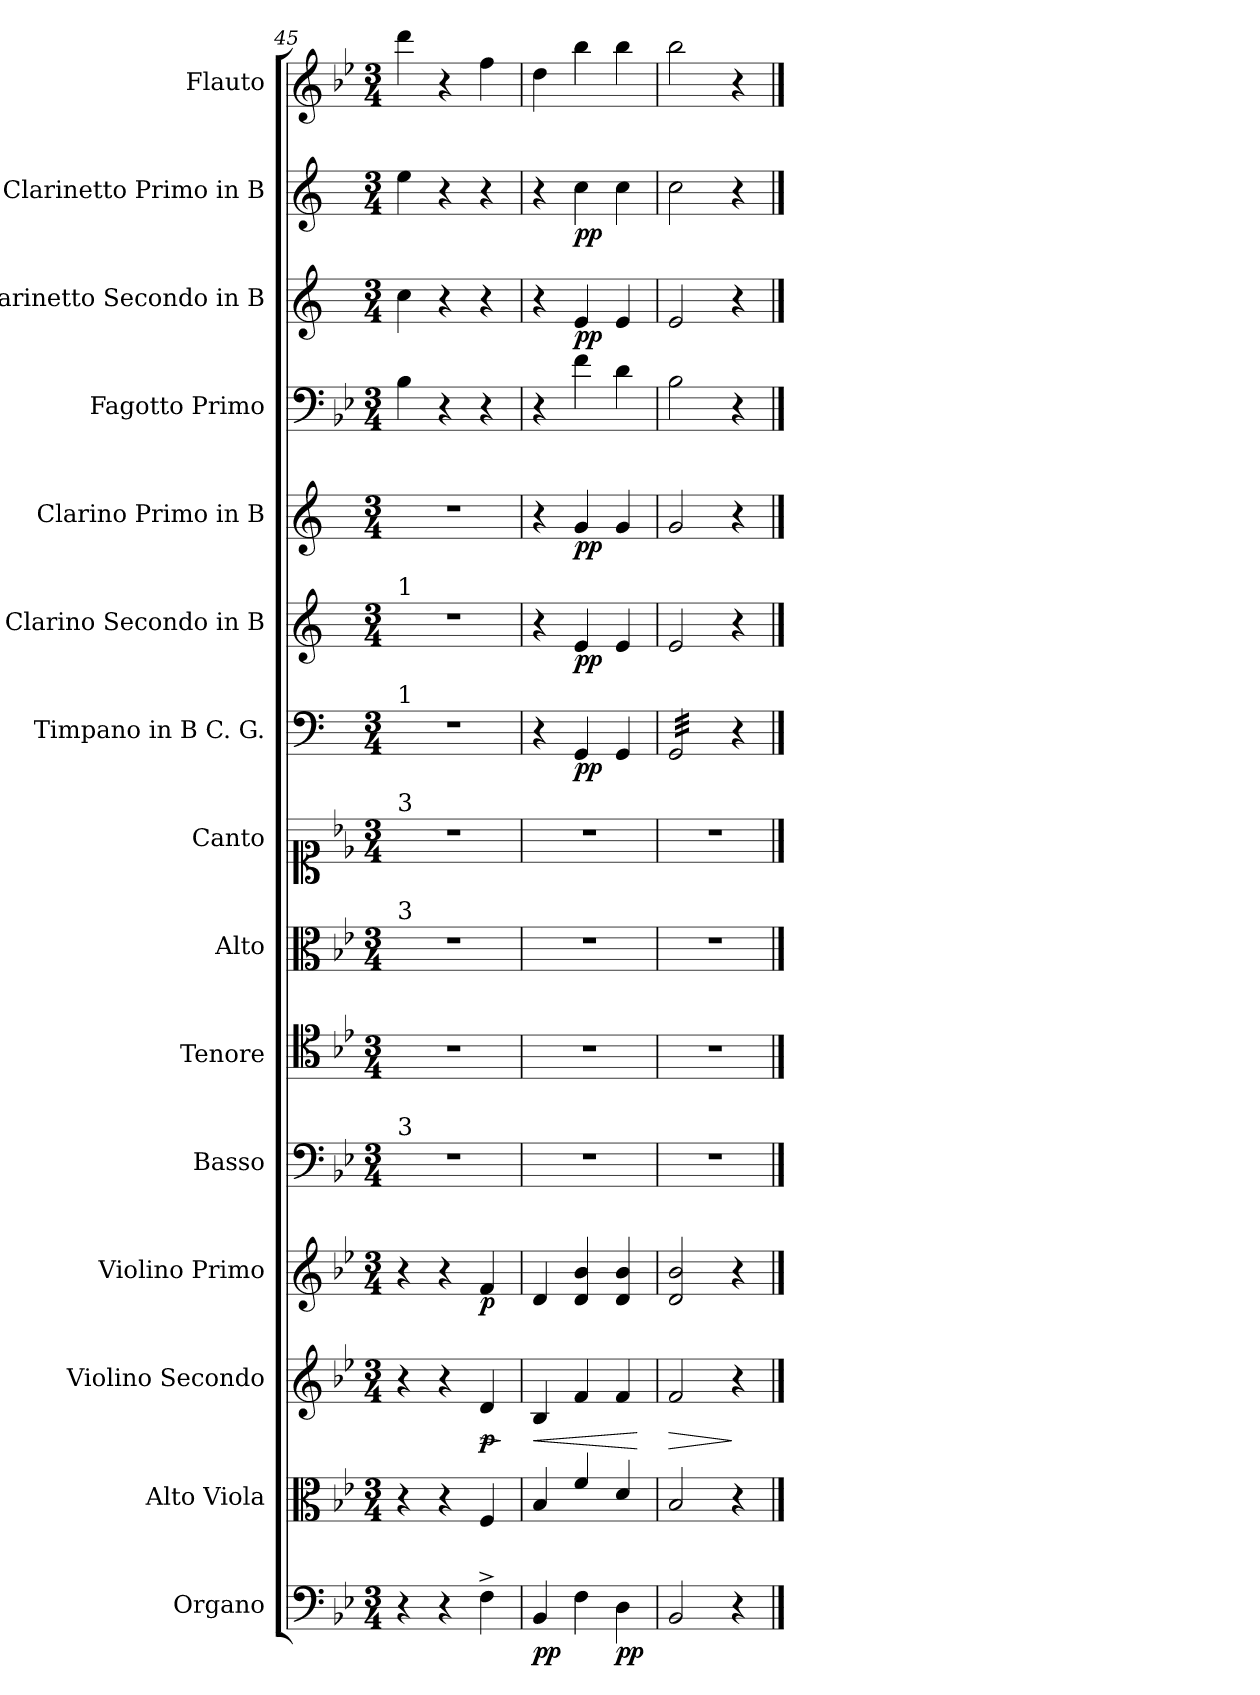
**kern	**dynam	**kern	**kern	**dynam	**kern	**dynam	**kern	**kern	**kern	**kern	**kern	**dynam	**kern	**dynam	**kern	**dynam	**kern	**kern	**dynam	**kern	**dynam	**kern
*part15	*part15	*part14	*part13	*part13	*part12	*part12	*part11	*part10	*part9	*part8	*part7	*part7	*part6	*part6	*part5	*part5	*part4	*part3	*part3	*part2	*part2	*part1
*staff15	*staff15	*staff14	*staff13	*staff13	*staff12	*staff12	*staff11	*staff10	*staff9	*staff8	*staff7	*staff7	*staff6	*staff6	*staff5	*staff5	*staff4	*staff3	*staff3	*staff2	*staff2	*staff1
*I"Organo	*	*I"Alto Viola	*I"Violino Secondo	*	*I"Violino Primo	*	*I"Basso	*I"Tenore	*I"Alto	*I"Canto	*I"Timpano in B C. G.	*	*I"Clarino Secondo in B	*	*I"Clarino Primo in B	*	*I"Fagotto Primo	*I"Clarinetto Secondo in B	*	*I"Clarinetto Primo in B	*	*I"Flauto
*I'org	*	*I'a-vla	*	*	*I'vl I	*	*I'B	*I'T	*I'A	*	*I'timp in B	*	*	*	*I'clno I	*	*I'fag I	*I'cl II	*	*I'cl I	*	*I'fl
*clefF4	*	*clefC3	*clefG2	*	*clefG2	*	*clefF4	*clefC4	*clefC3	*clefC1	*clefF4	*	*clefG2	*	*clefG2	*	*clefF4	*clefG2	*	*clefG2	*	*clefG2
*	*	*	*	*	*	*	*	*	*	*	*ITrd1c2	*	*ITrd1c2	*	*ITrd1c2	*	*	*ITrd1c2	*	*ITrd1c2	*	*
*k[b-e-]	*	*k[b-e-]	*k[b-e-]	*	*k[b-e-]	*	*k[b-e-]	*k[b-e-]	*k[b-e-]	*k[b-e-]	*k[b-e-]	*	*k[b-e-]	*	*k[b-e-]	*	*k[b-e-]	*k[b-e-]	*	*k[b-e-]	*	*k[b-e-]
*B-:	*	*B-:	*B-:	*	*B-:	*	*B-:	*B-:	*B-:	*B-:	*B-:	*	*B-:	*	*B-:	*	*B-:	*B-:	*	*B-:	*	*B-:
*M3/4	*	*M3/4	*M3/4	*	*M3/4	*	*M3/4	*M3/4	*M3/4	*M3/4	*M3/4	*	*M3/4	*	*M3/4	*	*M3/4	*M3/4	*	*M3/4	*	*M3/4
=45	=45	=45	=45	=45	=45	=45	=45	=45	=45	=45	=45	=45	=45	=45	=45	=45	=45	=45	=45	=45	=45	=45
!	!	!	!	!	!	!	!	!	!	!	!	!	!LO:TX:a:t=1	!	!	!	!	!	!	!	!	!
!	!	!	!	!	!	!	!	!	!	!	!LO:TX:a:t=1	!	!	!	!	!	!	!	!	!	!	!
!	!	!	!	!	!	!	!	!	!	!LO:TX:a:t=3	!	!	!	!	!	!	!	!	!	!	!	!
!	!	!	!	!	!	!	!	!	!LO:TX:a:t=3	!	!	!	!	!	!	!	!	!	!	!	!	!
!	!	!	!	!	!	!	!LO:TX:a:t=3	!	!	!	!	!	!	!	!	!	!	!	!	!	!	!
4r	.	4r	4r	.	4r	.	2.r	2.r	2.r	2.r	2.r	.	2.r	.	2.r	.	4B-\	4b-\	.	4dd\	.	4ddd\
4r	.	4r	4r	.	4r	.	.	.	.	.	.	.	.	.	.	.	4r	4r	.	4r	.	4r
!	!	!	!	!LO:HP:b	!	!	!	!	!	!	!	!	!	!	!	!	!	!	!	!	!	!
4F^\	.	4F/	4d/	> p	4f/	p	.	.	.	.	.	.	.	.	.	.	4r	4r	.	4r	.	4ff\
.	.	.	.	]	.	.	.	.	.	.	.	.	.	.	.	.	.	.	.	.	.	.
=46	=46	=46	=46	=46	=46	=46	=46	=46	=46	=46	=46	=46	=46	=46	=46	=46	=46	=46	=46	=46	=46	=46
!	!	!	!	!LO:HP:b	!	!	!	!	!	!	!	!	!	!	!	!	!	!	!	!	!	!
4BB-/	pp	4B-/	4B-/	<	4d/	.	2.r	2.r	2.r	2.r	4r	.	4r	.	4r	.	4r	4r	.	4r	.	4dd\
!	!	!	!	!	!	!	!	!	!	!	!	!	!	!	!	!LO:DY:b	!	!	!	!	!	!
4F\	.	4f/	4f/	.	4d/ 4b-/	.	.	.	.	.	4FF/	pp	4d/	pp	4f/	pp.	4f\	4d/	pp	4b-\	pp	4bb-\
4D\	pp	4d/	4f/	.	4d/ 4b-/	.	.	.	.	.	4FF/	.	4d/	.	4f/	.	4d\	4d/	.	4b-\	.	4bb-\
.	.	.	.	[	.	.	.	.	.	.	.	.	.	.	.	.	.	.	.	.	.	.
=47	=47	=47	=47	=47	=47	=47	=47	=47	=47	=47	=47	=47	=47	=47	=47	=47	=47	=47	=47	=47	=47	=47
!	!	!	!	!	!	!	!	!	!	!	!LO:TX:a:t=t	!	!	!	!	!	!	!	!	!	!	!
!	!	!	!	!LO:HP:b	!	!	!	!	!	!	!	!	!	!	!	!	!	!	!	!	!	!
*	*	*	*	*	*	*	*	*	*	*	*tremolo	*	*	*	*	*	*	*	*	*	*	*
2BB-/	.	2B-/	2f/	>	2d/ 2b-/	.	2.r	2.r	2.r	2.r	32FF/LLL	.	2d/	.	2f/	.	2B-\	2d/	.	2b-\	.	2bb-\
.	.	.	.	.	.	.	.	.	.	.	32FF/	.	.	.	.	.	.	.	.	.	.	.
.	.	.	.	.	.	.	.	.	.	.	32FF/	.	.	.	.	.	.	.	.	.	.	.
.	.	.	.	.	.	.	.	.	.	.	32FF/	.	.	.	.	.	.	.	.	.	.	.
.	.	.	.	.	.	.	.	.	.	.	32FF/	.	.	.	.	.	.	.	.	.	.	.
.	.	.	.	.	.	.	.	.	.	.	32FF/	.	.	.	.	.	.	.	.	.	.	.
.	.	.	.	.	.	.	.	.	.	.	32FF/	.	.	.	.	.	.	.	.	.	.	.
.	.	.	.	.	.	.	.	.	.	.	32FF/	.	.	.	.	.	.	.	.	.	.	.
.	.	.	.	.	.	.	.	.	.	.	32FF/	.	.	.	.	.	.	.	.	.	.	.
.	.	.	.	.	.	.	.	.	.	.	32FF/	.	.	.	.	.	.	.	.	.	.	.
.	.	.	.	.	.	.	.	.	.	.	32FF/	.	.	.	.	.	.	.	.	.	.	.
.	.	.	.	.	.	.	.	.	.	.	32FF/	.	.	.	.	.	.	.	.	.	.	.
.	.	.	.	.	.	.	.	.	.	.	32FF/	.	.	.	.	.	.	.	.	.	.	.
.	.	.	.	.	.	.	.	.	.	.	32FF/	.	.	.	.	.	.	.	.	.	.	.
.	.	.	.	.	.	.	.	.	.	.	32FF/	.	.	.	.	.	.	.	.	.	.	.
.	.	.	.	.	.	.	.	.	.	.	32FF/JJJ	.	.	.	.	.	.	.	.	.	.	.
*	*	*	*	*	*	*	*	*	*	*	*Xtremolo	*	*	*	*	*	*	*	*	*	*	*
4r	.	4r	4r	]	4r	.	.	.	.	.	4r	.	4r	.	4r	.	4r	4r	.	4r	.	4r
==	==	==	==	==	==	==	==	==	==	==	==	==	==	==	==	==	==	==	==	==	==	==
*-	*-	*-	*-	*-	*-	*-	*-	*-	*-	*-	*-	*-	*-	*-	*-	*-	*-	*-	*-	*-	*-	*-
